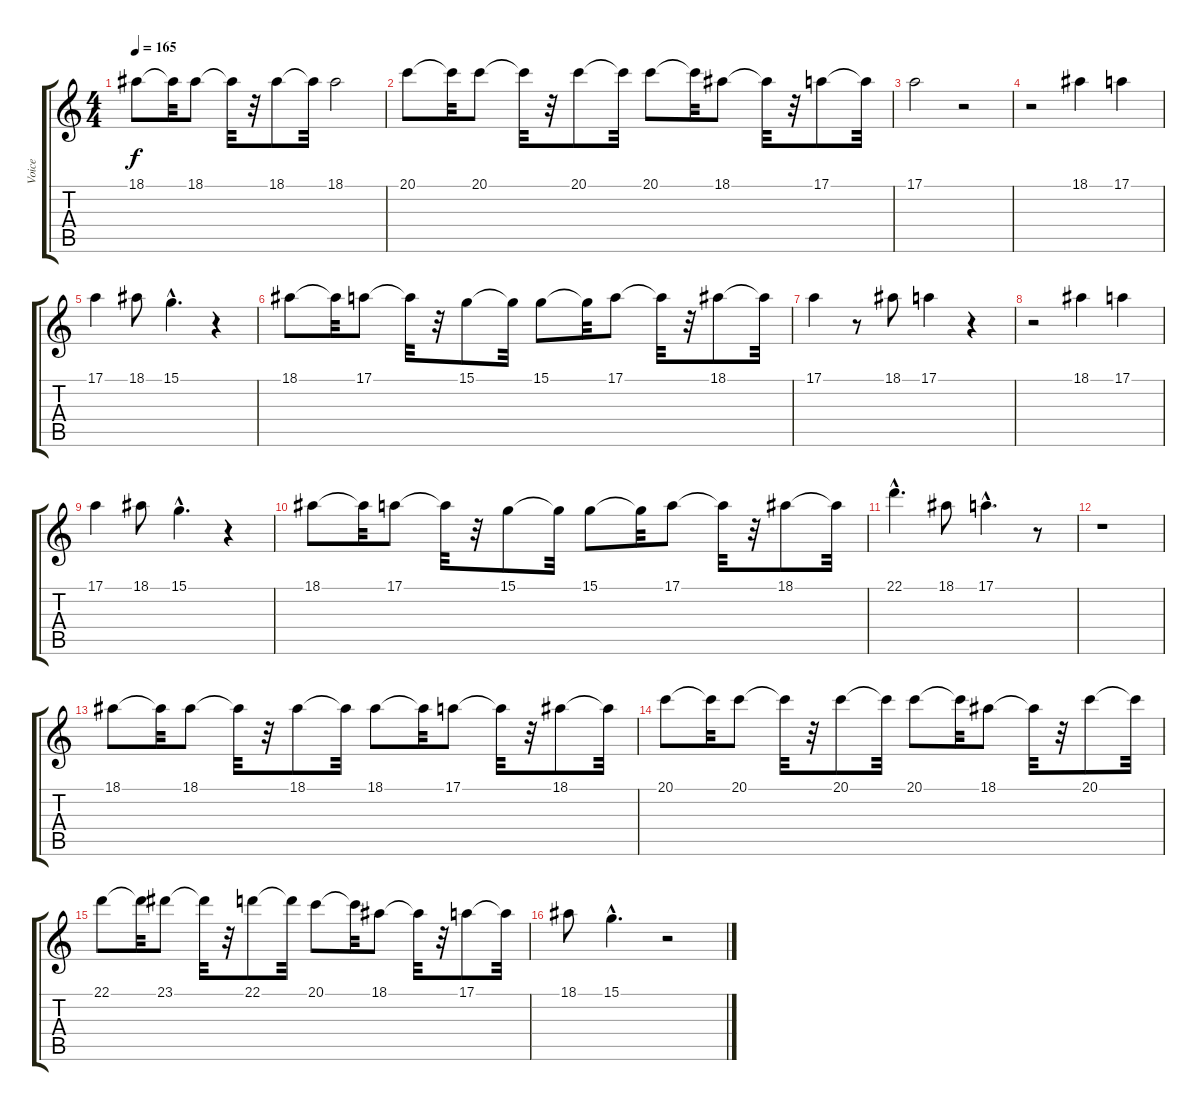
\track ("Voice " "Voice ") {instrument honkytonkpiano}
\staff {score tabs}
\tuning (E4 B3 G3 D3 A2 E2) {hide}
\ts (4 4)
\tempo 165
\clef g2
\ks c
18.1.8{dy f} 18.1{t}.32 18.1.8 18.1{t}.32 r.32 18.1.8 18.1{t}.32 18.1.2 |
20.1.8 20.1{t}.32 20.1.8 20.1{t}.32 r.32 20.1.8 20.1{t}.32 20.1.8 20.1{t}.32 18.1.8 18.1{t}.32 r.32 17.1.8 17.1{t}.32 |
17.1.2 r.2 |
r.2 18.1.4 17.1.4 |
17.1.4 18.1.8 15.1{hac}.4{d} r.4 |
18.1.8 18.1{t}.32 17.1.8 17.1{t}.32 r.32 15.1.8 15.1{t}.32 15.1.8 15.1{t}.32 17.1.8 17.1{t}.32 r.32 18.1.8 18.1{t}.32 |
17.1.4 r.8 18.1.8 17.1.4 r.4 |
r.2 18.1.4 17.1.4 |
17.1.4 18.1.8 15.1{hac}.4{d} r.4 |
18.1.8 18.1{t}.32 17.1.8 17.1{t}.32 r.32 15.1.8 15.1{t}.32 15.1.8 15.1{t}.32 17.1.8 17.1{t}.32 r.32 18.1.8 18.1{t}.32 |
22.1{hac}.4{d} 18.1.8 17.1{hac}.4{d} r.8 |
r.1 |
18.1.8 18.1{t}.32 18.1.8 18.1{t}.32 r.32 18.1.8 18.1{t}.32 18.1.8 18.1{t}.32 17.1.8 17.1{t}.32 r.32 18.1.8 18.1{t}.32 |
20.1.8 20.1{t}.32 20.1.8 20.1{t}.32 r.32 20.1.8 20.1{t}.32 20.1.8 20.1{t}.32 18.1.8 18.1{t}.32 r.32 20.1.8 20.1{t}.32 |
22.1.8 22.1{t}.32 23.1.8 23.1{t}.32 r.32 22.1.8 22.1{t}.32 20.1.8 20.1{t}.32 18.1.8 18.1{t}.32 r.32 17.1.8 17.1{t}.32 |
18.1.8 15.1{hac}.4{d} r.2
